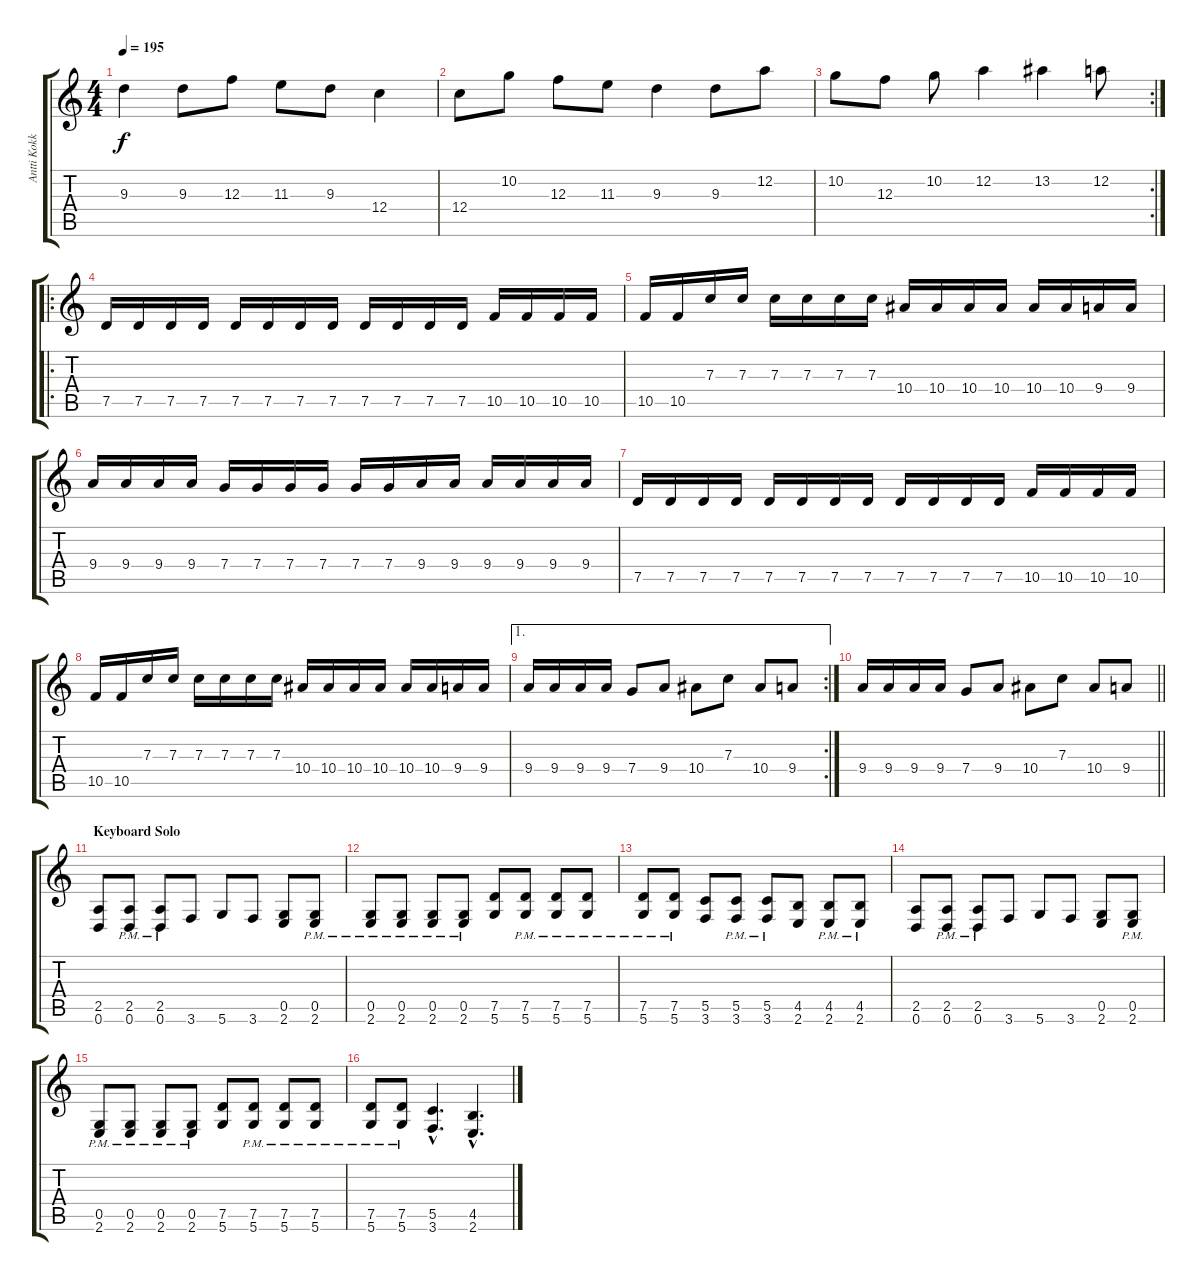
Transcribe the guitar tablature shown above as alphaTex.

\track ("Antti Kokko" "Antti Kokk") {instrument distortionguitar}
\staff {score tabs}
\tuning (D4 A3 F3 C3 G2 D2) {hide}
\ts (4 4)
\tempo 195
\clef g2
\ks c
9.3.4{dy f} 9.3.8 12.3.8 11.3.8 9.3.8 12.4.4 |
12.4.8 10.2.8 12.3.8 11.3.8 9.3.4 9.3.8 12.2.8 |
\rc 2
10.2.8 12.3.8 10.2.8 12.2.4 13.2.4 12.2.8 |
\ro
7.5.16 7.5.16 7.5.16 7.5.16 7.5.16 7.5.16 7.5.16 7.5.16 7.5.16 7.5.16 7.5.16 7.5.16 10.5.16 10.5.16 10.5.16 10.5.16 |
10.5.16 10.5.16 7.3.16 7.3.16 7.3.16 7.3.16 7.3.16 7.3.16 10.4.16 10.4.16 10.4.16 10.4.16 10.4.16 10.4.16 9.4.16 9.4.16 |
9.4.16 9.4.16 9.4.16 9.4.16 7.4.16 7.4.16 7.4.16 7.4.16 7.4.16 7.4.16 9.4.16 9.4.16 9.4.16 9.4.16 9.4.16 9.4.16 |
7.5.16 7.5.16 7.5.16 7.5.16 7.5.16 7.5.16 7.5.16 7.5.16 7.5.16 7.5.16 7.5.16 7.5.16 10.5.16 10.5.16 10.5.16 10.5.16 |
10.5.16 10.5.16 7.3.16 7.3.16 7.3.16 7.3.16 7.3.16 7.3.16 10.4.16 10.4.16 10.4.16 10.4.16 10.4.16 10.4.16 9.4.16 9.4.16 |
\ae 1
\rc 2
9.4.16 9.4.16 9.4.16 9.4.16 7.4.8 9.4.8 10.4.8 7.3.8 10.4.8 9.4.8 |
\barLineRight lightlight
9.4.16 9.4.16 9.4.16 9.4.16 7.4.8 9.4.8 10.4.8 7.3.8 10.4.8 9.4.8 |
\section ("" "Keyboard Solo")
(2.5 0.6).8 (2.5{pm} 0.6{pm}).8 (2.5{pm} 0.6{pm}).8 3.6.8 5.6.8 3.6.8 (0.5 2.6).8 (0.5{pm} 2.6{pm}).8 |
(0.5{pm} 2.6{pm}).8 (0.5{pm} 2.6{pm}).8 (0.5{pm} 2.6{pm}).8 (0.5{pm} 2.6{pm}).8 (7.5 5.6).8 (7.5{pm} 5.6{pm}).8 (7.5{pm} 5.6{pm}).8 (7.5{pm} 5.6{pm}).8 |
(7.5{pm} 5.6{pm}).8 (7.5{pm} 5.6{pm}).8 (5.5 3.6).8 (5.5{pm} 3.6{pm}).8 (5.5{pm} 3.6{pm}).8 (4.5 2.6).8 (4.5{pm} 2.6{pm}).8 (4.5{pm} 2.6{pm}).8 |
(2.5 0.6).8 (2.5{pm} 0.6{pm}).8 (2.5{pm} 0.6{pm}).8 3.6.8 5.6.8 3.6.8 (0.5 2.6).8 (0.5{pm} 2.6{pm}).8 |
(0.5{pm} 2.6{pm}).8 (0.5{pm} 2.6{pm}).8 (0.5{pm} 2.6{pm}).8 (0.5{pm} 2.6{pm}).8 (7.5 5.6).8 (7.5{pm} 5.6{pm}).8 (7.5{pm} 5.6{pm}).8 (7.5{pm} 5.6{pm}).8 |
(7.5{pm} 5.6{pm}).8 (7.5{pm} 5.6{pm}).8 (5.5{hac} 3.6{hac}).4{d} (4.5{hac} 2.6{hac}).4{d}
